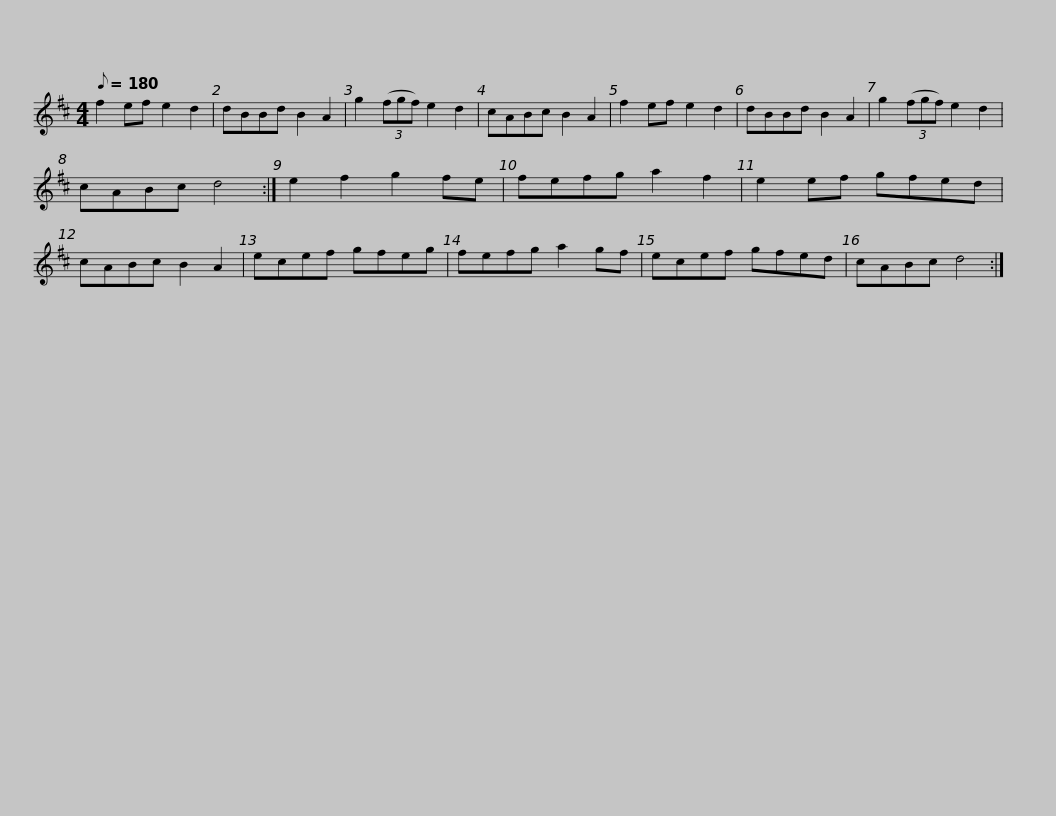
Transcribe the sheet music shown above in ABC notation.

X:1
L:1/8
Q:1/8=180
M:4/4
I:linebreak $
K:D
V:1 treble
V:1
 f2 ef e2 d2 | dBBd B2 A2 | g2 (3(fgf) e2 d2 | cABc B2 A2 | f2 ef e2 d2 | %5
 dBBd B2 A2 | g2 (3(fgf) e2 d2 |$ cABc d4 :|$ e2 f2 g2 fe | fefg a2 f2 | %10
 e2 ef gfed | cABc B2 A2 | ecef gfeg | fefg a2 gf |$ ecef gfed | %15
 cABc d4 :| %16
